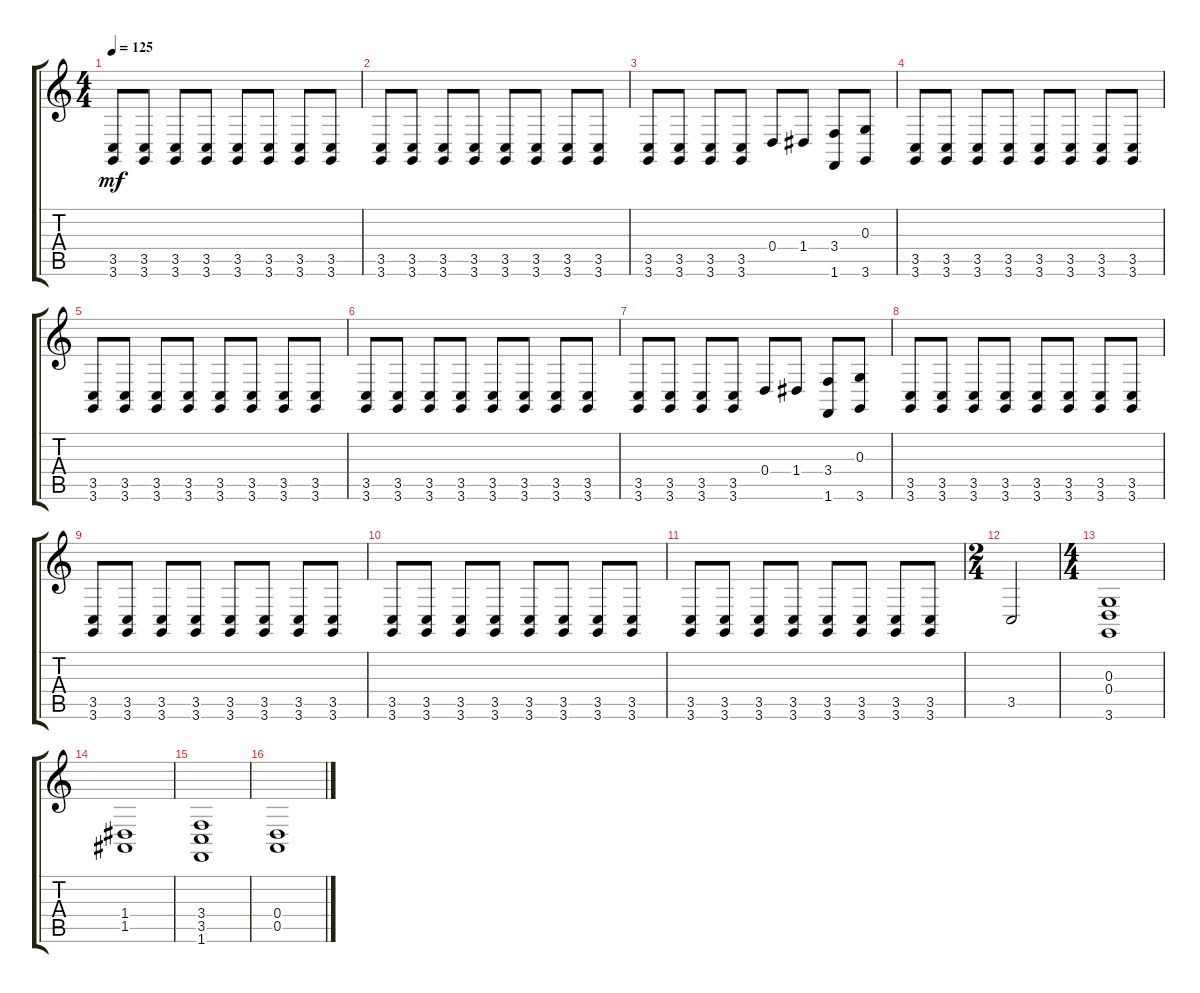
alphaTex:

\track "" {instrument acousticgrandpiano}
\staff {score tabs}
\tuning (E4 B3 G3 D3 A2 E2) {hide}
\ts (4 4)
\tempo 125
\clef g2
\ks c
(3.5 3.6).8{dy mf} (3.5 3.6).8 (3.5 3.6).8 (3.5 3.6).8 (3.5 3.6).8 (3.5 3.6).8 (3.5 3.6).8 (3.5 3.6).8 |
(3.5 3.6).8 (3.5 3.6).8 (3.5 3.6).8 (3.5 3.6).8 (3.5 3.6).8 (3.5 3.6).8 (3.5 3.6).8 (3.5 3.6).8 |
(3.5 3.6).8 (3.5 3.6).8 (3.5 3.6).8 (3.5 3.6).8 0.4.8 1.4.8 (3.4 1.6).8 (0.3 3.6).8 |
(3.5 3.6).8 (3.5 3.6).8 (3.5 3.6).8 (3.5 3.6).8 (3.5 3.6).8 (3.5 3.6).8 (3.5 3.6).8 (3.5 3.6).8 |
(3.5 3.6).8 (3.5 3.6).8 (3.5 3.6).8 (3.5 3.6).8 (3.5 3.6).8 (3.5 3.6).8 (3.5 3.6).8 (3.5 3.6).8 |
(3.5 3.6).8 (3.5 3.6).8 (3.5 3.6).8 (3.5 3.6).8 (3.5 3.6).8 (3.5 3.6).8 (3.5 3.6).8 (3.5 3.6).8 |
(3.5 3.6).8 (3.5 3.6).8 (3.5 3.6).8 (3.5 3.6).8 0.4.8 1.4.8 (3.4 1.6).8 (0.3 3.6).8 |
(3.5 3.6).8 (3.5 3.6).8 (3.5 3.6).8 (3.5 3.6).8 (3.5 3.6).8 (3.5 3.6).8 (3.5 3.6).8 (3.5 3.6).8 |
(3.5 3.6).8 (3.5 3.6).8 (3.5 3.6).8 (3.5 3.6).8 (3.5 3.6).8 (3.5 3.6).8 (3.5 3.6).8 (3.5 3.6).8 |
(3.5 3.6).8 (3.5 3.6).8 (3.5 3.6).8 (3.5 3.6).8 (3.5 3.6).8 (3.5 3.6).8 (3.5 3.6).8 (3.5 3.6).8 |
(3.5 3.6).8 (3.5 3.6).8 (3.5 3.6).8 (3.5 3.6).8 (3.5 3.6).8 (3.5 3.6).8 (3.5 3.6).8 (3.5 3.6).8 |
\ts (2 4)
3.5.2 |
\ts (4 4)
(0.3 0.4 3.6).1 |
(1.4 1.5).1 |
(3.4 3.5 1.6).1 |
(0.4 0.5).1
